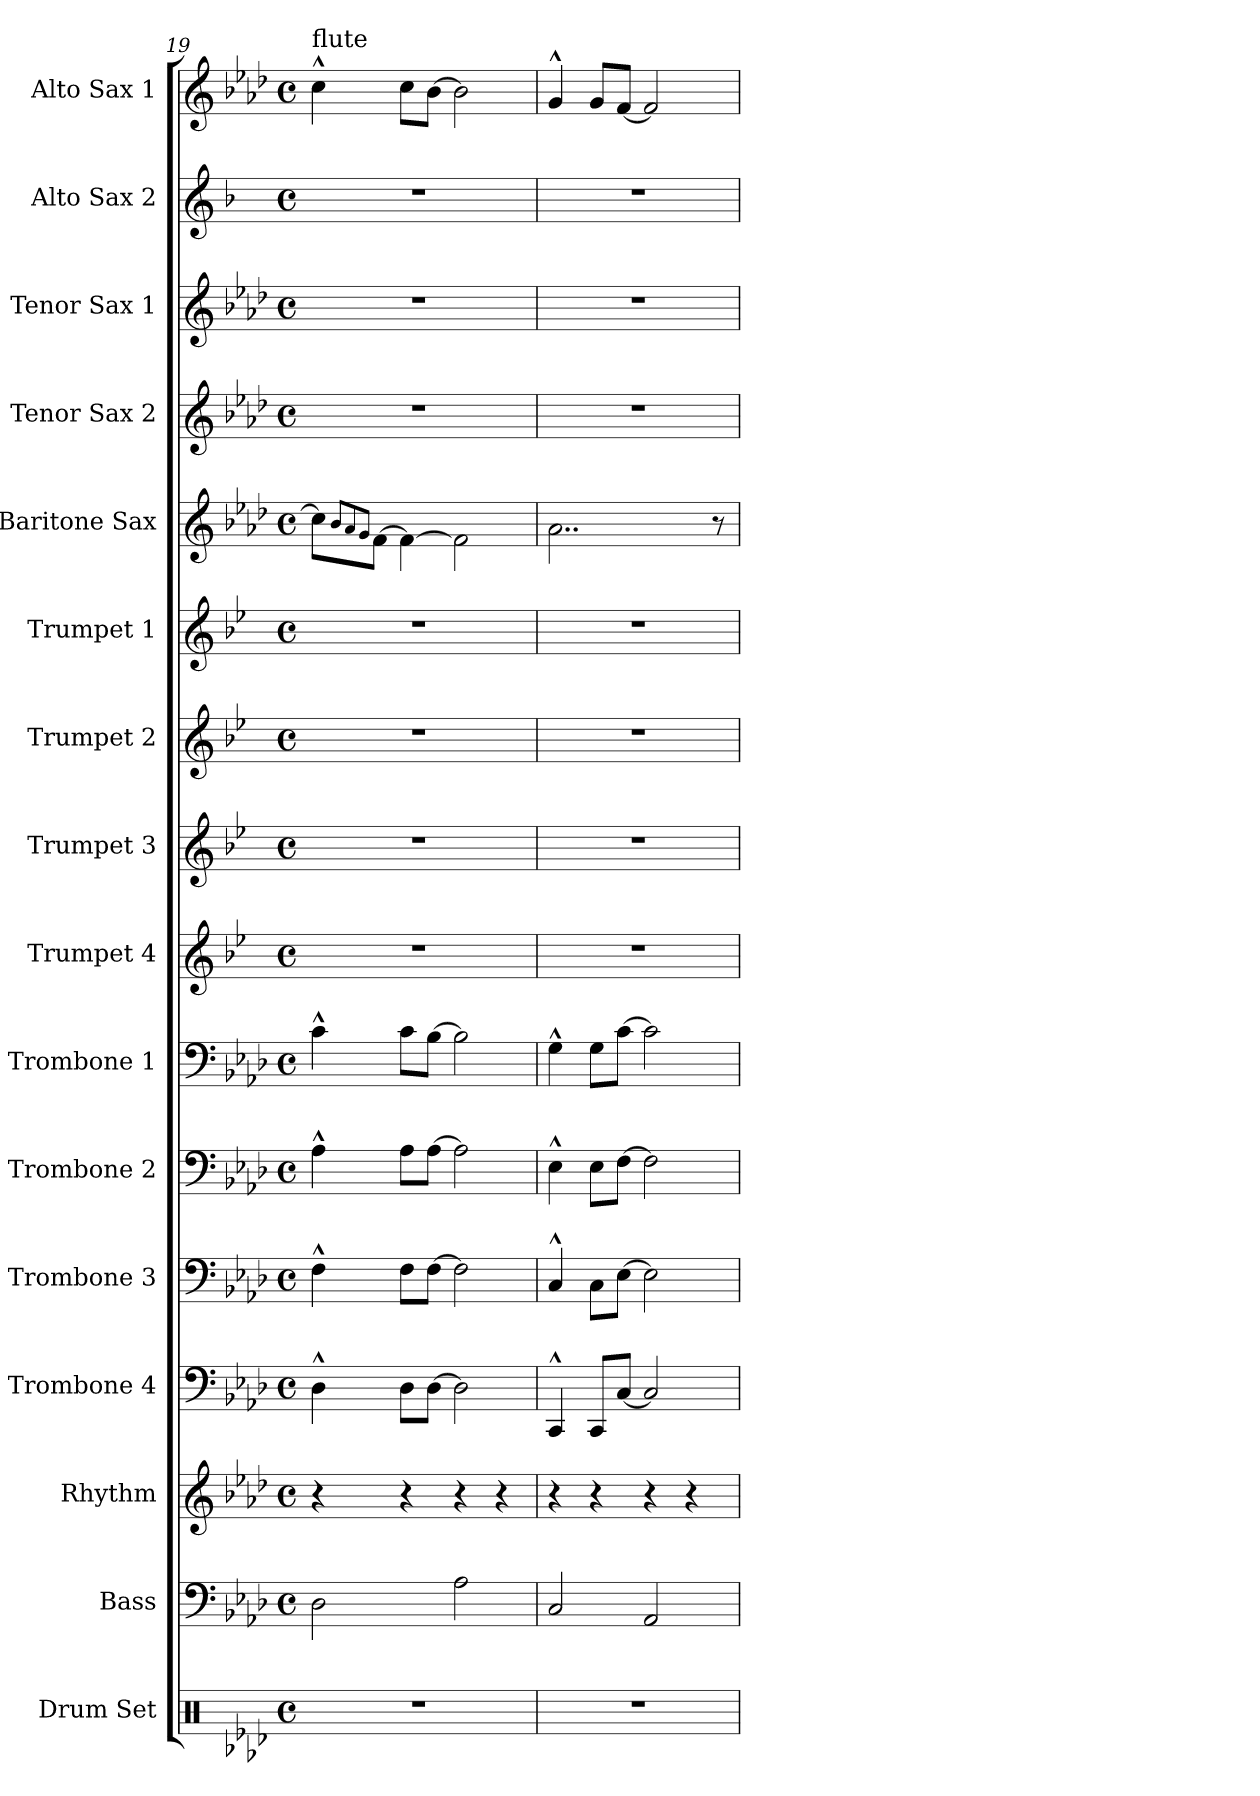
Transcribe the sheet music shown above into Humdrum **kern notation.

**kern	**kern	**kern	**kern	**kern	**kern	**kern	**kern	**kern	**kern	**kern	**kern	**kern	**kern	**kern	**kern
*part16	*part15	*part14	*part13	*part12	*part11	*part10	*part9	*part8	*part7	*part6	*part5	*part4	*part3	*part2	*part1
*staff16	*staff15	*staff14	*staff13	*staff12	*staff11	*staff10	*staff9	*staff8	*staff7	*staff6	*staff5	*staff4	*staff3	*staff2	*staff1
*I"Drum Set	*I"Bass	*I"Rhythm	*I"Trombone 4	*I"Trombone 3	*I"Trombone 2	*I"Trombone 1	*I"Trumpet 4	*I"Trumpet 3	*I"Trumpet 2	*I"Trumpet 1	*I"Baritone Sax	*I"Tenor Sax 2	*I"Tenor Sax 1	*I"Alto Sax 2	*I"Alto Sax 1
*I'Drums	*I'Bass	*	*I'Bone 4	*I'Bone 3	*I'Bone 2	*I'Bone 1	*I'Tpt 4	*I'Tpt 3	*I'Tpt 2	*I'Tpt 1	*I'Bari Sax	*I'Tenor 2	*I'Tenor 1	*I'Alto 2	*I'Alto 1
*clefX	*clefF4	*clefG2	*clefF4	*clefF4	*clefF4	*clefF4	*clefG2	*clefG2	*clefG2	*clefG2	*clefG2	*clefG2	*clefG2	*clefG2	*clefG2
*	*ITrd7c12	*ITrd7c12	*	*	*	*	*ITrd1c2	*ITrd1c2	*ITrd1c2	*ITrd1c2	*ITrd12c21	*ITrd8c14	*ITrd8c14	*ITrd5c9	*
*k[b-e-a-d-]	*k[b-e-a-d-]	*k[b-e-a-d-]	*k[b-e-a-d-]	*k[b-e-a-d-]	*k[b-e-a-d-]	*k[b-e-a-d-]	*k[b-e-a-d-]	*k[b-e-a-d-]	*k[b-e-a-d-]	*k[b-e-a-d-]	*k[b-e-a-d-]	*k[b-e-a-d-]	*k[b-e-a-d-]	*k[b-e-a-d-]	*k[b-e-a-d-]
*A-:	*A-:	*A-:	*A-:	*A-:	*A-:	*A-:	*A-:	*A-:	*A-:	*A-:	*A-:	*A-:	*A-:	*A-:	*A-:
*M4/4	*M4/4	*M4/4	*M4/4	*M4/4	*M4/4	*M4/4	*M4/4	*M4/4	*M4/4	*M4/4	*M4/4	*M4/4	*M4/4	*M4/4	*M4/4
*met(c)	*met(c)	*met(c)	*met(c)	*met(c)	*met(c)	*met(c)	*met(c)	*met(c)	*met(c)	*met(c)	*met(c)	*met(c)	*met(c)	*met(c)	*met(c)
=19	=19	=19	=19	=19	=19	=19	=19	=19	=19	=19	=19	=19	=19	=19	=19
!	!	!	!	!	!	!	!	!	!	!	!	!	!	!	!LO:TX:a:t=flute
1r	2DD-\	4r	4D-^^>\	4F^^>\	4A-^^>\	4c^^>\	1r	1r	1r	1r	8c\L]	1r	1r	1r	4cc^^>\
.	.	.	.	.	.	.	.	.	.	.	8qB-/L	.	.	.	.
.	.	.	.	.	.	.	.	.	.	.	8qA-/	.	.	.	.
.	.	.	.	.	.	.	.	.	.	.	8qG/J	.	.	.	.
.	.	.	.	.	.	.	.	.	.	.	[8F\J	.	.	.	.
.	.	4r	8D-\L	8F\L	8A-\L	8c\L	.	.	.	.	4F\_	.	.	.	8cc\L
.	.	.	[8D-\J	[8F\J	[8A-\J	[8B-\J	.	.	.	.	.	.	.	.	[8b-\J
.	2AA-\	4r	2D-\]	2F\]	2A-\]	2B-\]	.	.	.	.	2F\]	.	.	.	2b-\]
.	.	4r	.	.	.	.	.	.	.	.	.	.	.	.	.
=20	=20	=20	=20	=20	=20	=20	=20	=20	=20	=20	=20	=20	=20	=20	=20
1r	2CC/	4r	4CC^^>/	4C^^>/	4E-^^>\	4G^^>\	1r	1r	1r	1r	2..A-\	1r	1r	1r	4g^^>/
.	.	4r	8CC/L	8C\L	8E-\L	8G\L	.	.	.	.	.	.	.	.	8g/L
.	.	.	[8C/J	[8E-\J	[8F\J	[8c\J	.	.	.	.	.	.	.	.	[8f/J
.	2AAA-/	4r	2C/]	2E-\]	2F\]	2c\]	.	.	.	.	.	.	.	.	2f/]
.	.	4r	.	.	.	.	.	.	.	.	.	.	.	.	.
.	.	.	.	.	.	.	.	.	.	.	8r	.	.	.	.
=	=	=	=	=	=	=	=	=	=	=	=	=	=	=	=
*-	*-	*-	*-	*-	*-	*-	*-	*-	*-	*-	*-	*-	*-	*-	*-
